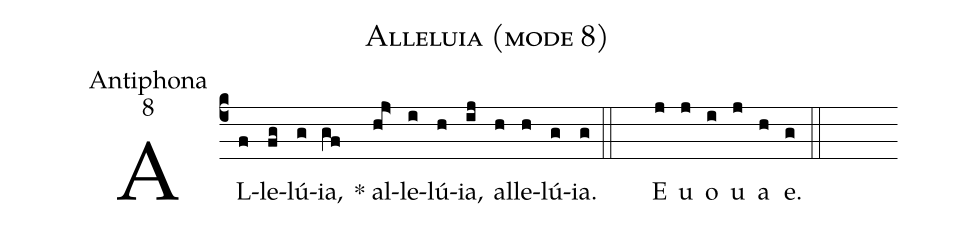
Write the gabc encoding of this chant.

name:Alleluia (mode 8);
office-part:Antiphona;
mode:8;
%%
(c4)AL(f)le(fg)lú(g)ia,(gf) * al(hj>)le(i)lú(h)ia,(ij) al(h)le(h)lú(g)ia.(g) (::) ( ) E(j) u(j) o(i) u(j) a(h) e.(g) (::)
